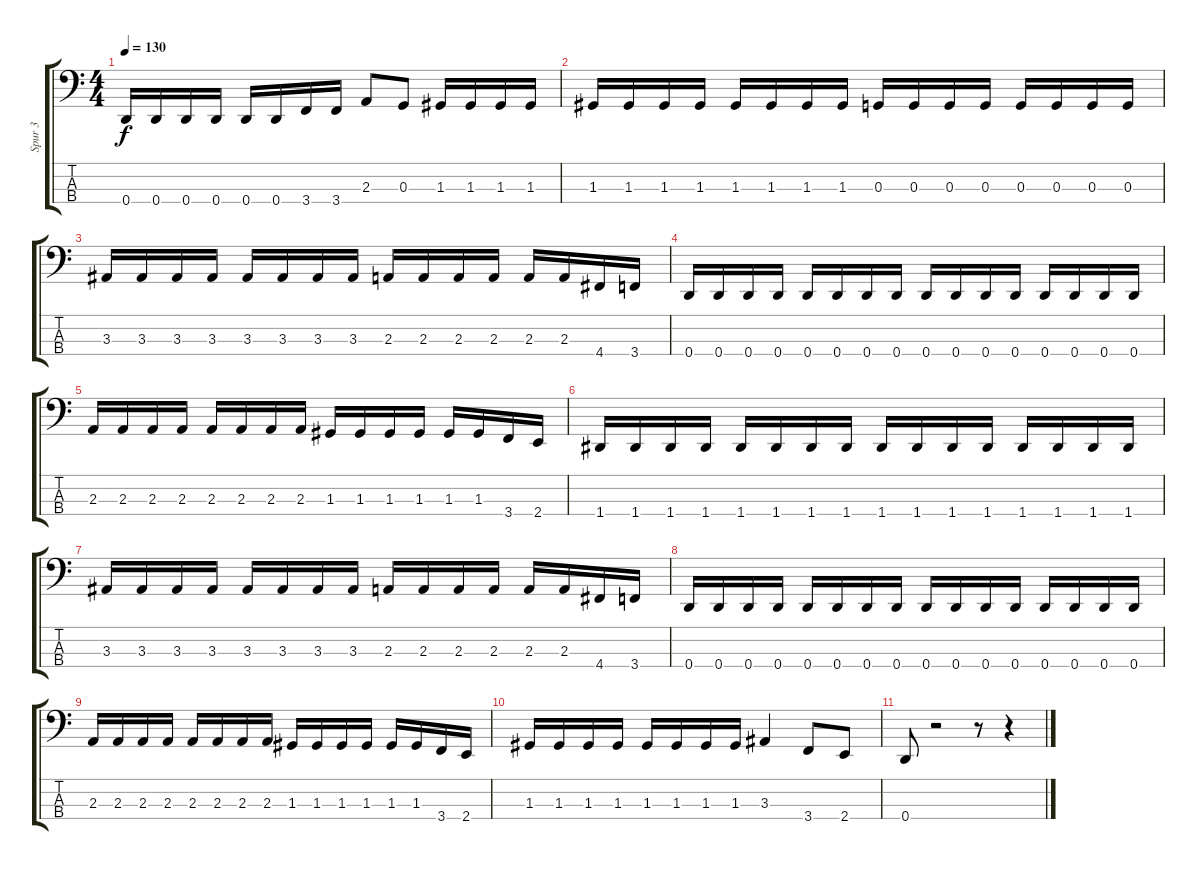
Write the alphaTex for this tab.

\track ("Spur 3" "Spur 3") {instrument electricbassfinger}
\staff {score tabs}
\tuning (F2 C2 G1 D1) {hide}
\ts (4 4)
\tempo 130
\clef f4
\ks c
0.4.16{dy f} 0.4.16 0.4.16 0.4.16 0.4.16 0.4.16 3.4.16 3.4.16 2.3.8 0.3.8 1.3.16 1.3.16 1.3.16 1.3.16 |
1.3.16 1.3.16 1.3.16 1.3.16 1.3.16 1.3.16 1.3.16 1.3.16 0.3.16 0.3.16 0.3.16 0.3.16 0.3.16 0.3.16 0.3.16 0.3.16 |
3.3.16 3.3.16 3.3.16 3.3.16 3.3.16 3.3.16 3.3.16 3.3.16 2.3.16 2.3.16 2.3.16 2.3.16 2.3.16 2.3.16 4.4.16 3.4.16 |
0.4.16 0.4.16 0.4.16 0.4.16 0.4.16 0.4.16 0.4.16 0.4.16 0.4.16 0.4.16 0.4.16 0.4.16 0.4.16 0.4.16 0.4.16 0.4.16 |
2.3.16 2.3.16 2.3.16 2.3.16 2.3.16 2.3.16 2.3.16 2.3.16 1.3.16 1.3.16 1.3.16 1.3.16 1.3.16 1.3.16 3.4.16 2.4.16 |
1.4.16 1.4.16 1.4.16 1.4.16 1.4.16 1.4.16 1.4.16 1.4.16 1.4.16 1.4.16 1.4.16 1.4.16 1.4.16 1.4.16 1.4.16 1.4.16 |
3.3.16 3.3.16 3.3.16 3.3.16 3.3.16 3.3.16 3.3.16 3.3.16 2.3.16 2.3.16 2.3.16 2.3.16 2.3.16 2.3.16 4.4.16 3.4.16 |
0.4.16 0.4.16 0.4.16 0.4.16 0.4.16 0.4.16 0.4.16 0.4.16 0.4.16 0.4.16 0.4.16 0.4.16 0.4.16 0.4.16 0.4.16 0.4.16 |
2.3.16 2.3.16 2.3.16 2.3.16 2.3.16 2.3.16 2.3.16 2.3.16 1.3.16 1.3.16 1.3.16 1.3.16 1.3.16 1.3.16 3.4.16 2.4.16 |
1.3.16 1.3.16 1.3.16 1.3.16 1.3.16 1.3.16 1.3.16 1.3.16 3.3.4 3.4.8 2.4.8 |
0.4.8 r.2 r.8 r.4
